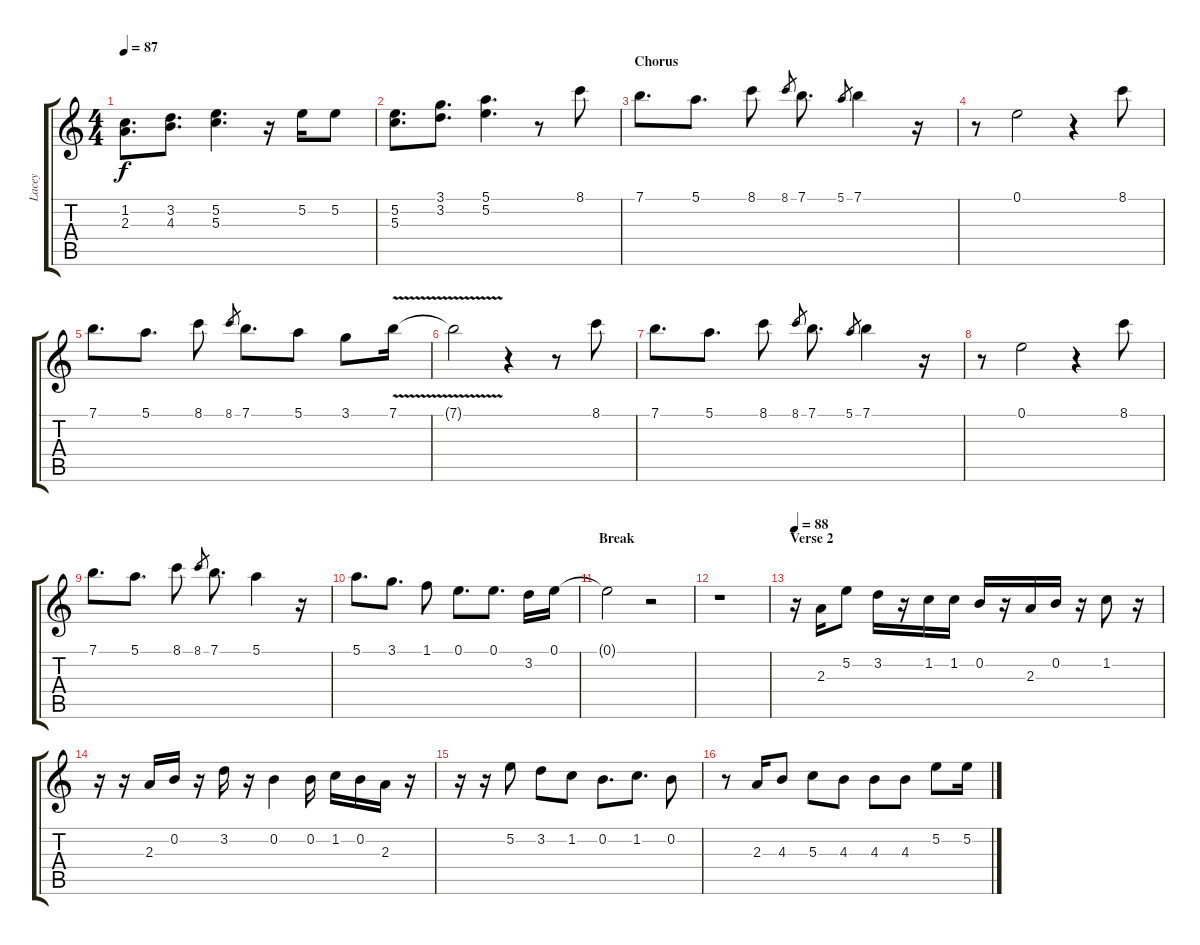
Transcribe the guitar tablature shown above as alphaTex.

\track ("Lacey" "Lacey") {instrument overdrivenguitar}
\staff {score tabs}
\tuning (E4 B3 G3 D3 A2 E2) {hide}
\ts (4 4)
\tempo 87
\clef g2
\ks c
(1.2 2.3).8{d dy f} (3.2 4.3).8{d} (5.2 5.3).4{d} r.16 5.2.16 5.2.8 |
(5.2 5.3).8{d} (3.1 3.2).8{d} (5.1 5.2).4{d} r.8 8.1.8 |
\section ("" "Chorus")
7.1.8{d} 5.1.8{d} 8.1.8 8.1.8{gr} 7.1.8{d} 5.1.8{gr} 7.1.4 r.16 |
r.8 0.1.2 r.4 8.1.8 |
7.1.8{d} 5.1.8{d} 8.1.8 8.1.8{gr} 7.1.8{d} 5.1.8 3.1.8 7.1{v}.16 |
7.1{t}.2 r.4 r.8 8.1.8 |
7.1.8{d} 5.1.8{d} 8.1.8 8.1.8{gr} 7.1.8{d} 5.1.8{gr} 7.1.4 r.16 |
r.8 0.1.2 r.4 8.1.8 |
7.1.8{d} 5.1.8{d} 8.1.8 8.1.8{gr} 7.1.8{d} 5.1.4 r.16 |
5.1.8{d} 3.1.8{d} 1.1.8 0.1.8{d} 0.1.8{d} 3.2.16 0.1.16 |
\section ("" "Break")
0.1{t}.2 r.2 |
r.1 |
\section ("" "Verse 2")
\tempo 88
r.16 2.3.16 5.2.8 3.2.16 r.16 1.2.16 1.2.16 0.2.16 r.16 2.3.16 0.2.16 r.16 1.2.8 r.16 |
r.16 r.16 2.3.16 0.2.16 r.16 3.2.16 r.16 0.2.4 0.2.16 1.2.16 0.2.16 2.3.16 r.16 |
r.16 r.16 5.2.8 3.2.8 1.2.8 0.2.8{d} 1.2.8{d} 0.2.8 |
r.8 2.3.16 4.3.8 5.3.8 4.3.8 4.3.8 4.3.8 5.2.8 5.2.16
